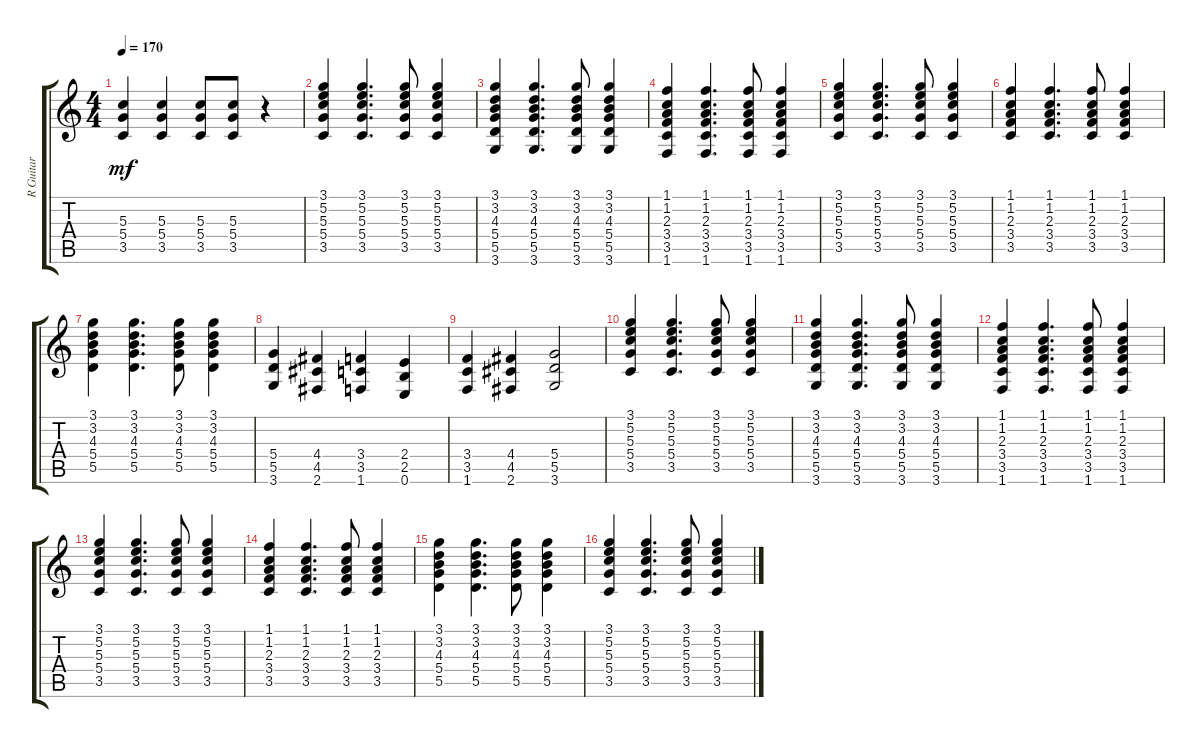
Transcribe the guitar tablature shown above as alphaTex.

\track ("R Guitar" "R Guitar") {instrument overdrivenguitar}
\staff {score tabs}
\tuning (E4 B3 G3 D3 A2 E2) {hide}
\ts (4 4)
\tempo 170
\clef g2
\ks c
(5.3 5.4 3.5).4{dy mf} (5.3 5.4 3.5).4 (5.3 5.4 3.5).8 (5.3 5.4 3.5).8 r.4 |
(3.1 5.2 5.3 5.4 3.5).4 (3.1 5.2 5.3 5.4 3.5).4{d} (3.1 5.2 5.3 5.4 3.5).8 (3.1 5.2 5.3 5.4 3.5).4 |
(3.1 3.2 4.3 5.4 5.5 3.6).4 (3.1 3.2 4.3 5.4 5.5 3.6).4{d} (3.1 3.2 4.3 5.4 5.5 3.6).8 (3.1 3.2 4.3 5.4 5.5 3.6).4 |
(1.1 1.2 2.3 3.4 3.5 1.6).4 (1.1 1.2 2.3 3.4 3.5 1.6).4{d} (1.1 1.2 2.3 3.4 3.5 1.6).8 (1.1 1.2 2.3 3.4 3.5 1.6).4 |
(3.1 5.2 5.3 5.4 3.5).4 (3.1 5.2 5.3 5.4 3.5).4{d} (3.1 5.2 5.3 5.4 3.5).8 (3.1 5.2 5.3 5.4 3.5).4 |
(1.1 1.2 2.3 3.4 3.5).4 (1.1 1.2 2.3 3.4 3.5).4{d} (1.1 1.2 2.3 3.4 3.5).8 (1.1 1.2 2.3 3.4 3.5).4 |
(3.1 3.2 4.3 5.4 5.5).4 (3.1 3.2 4.3 5.4 5.5).4{d} (3.1 3.2 4.3 5.4 5.5).8 (3.1 3.2 4.3 5.4 5.5).4 |
(5.4 5.5 3.6).4 (4.4 4.5 2.6).4 (3.4 3.5 1.6).4 (2.4 2.5 0.6).4 |
(3.4 3.5 1.6).4 (4.4 4.5 2.6).4 (5.4 5.5 3.6).2 |
(3.1 5.2 5.3 5.4 3.5).4 (3.1 5.2 5.3 5.4 3.5).4{d} (3.1 5.2 5.3 5.4 3.5).8 (3.1 5.2 5.3 5.4 3.5).4 |
(3.1 3.2 4.3 5.4 5.5 3.6).4 (3.1 3.2 4.3 5.4 5.5 3.6).4{d} (3.1 3.2 4.3 5.4 5.5 3.6).8 (3.1 3.2 4.3 5.4 5.5 3.6).4 |
(1.1 1.2 2.3 3.4 3.5 1.6).4 (1.1 1.2 2.3 3.4 3.5 1.6).4{d} (1.1 1.2 2.3 3.4 3.5 1.6).8 (1.1 1.2 2.3 3.4 3.5 1.6).4 |
(3.1 5.2 5.3 5.4 3.5).4 (3.1 5.2 5.3 5.4 3.5).4{d} (3.1 5.2 5.3 5.4 3.5).8 (3.1 5.2 5.3 5.4 3.5).4 |
(1.1 1.2 2.3 3.4 3.5).4 (1.1 1.2 2.3 3.4 3.5).4{d} (1.1 1.2 2.3 3.4 3.5).8 (1.1 1.2 2.3 3.4 3.5).4 |
(3.1 3.2 4.3 5.4 5.5).4 (3.1 3.2 4.3 5.4 5.5).4{d} (3.1 3.2 4.3 5.4 5.5).8 (3.1 3.2 4.3 5.4 5.5).4 |
(3.1 5.2 5.3 5.4 3.5).4 (3.1 5.2 5.3 5.4 3.5).4{d} (3.1 5.2 5.3 5.4 3.5).8 (3.1 5.2 5.3 5.4 3.5).4
